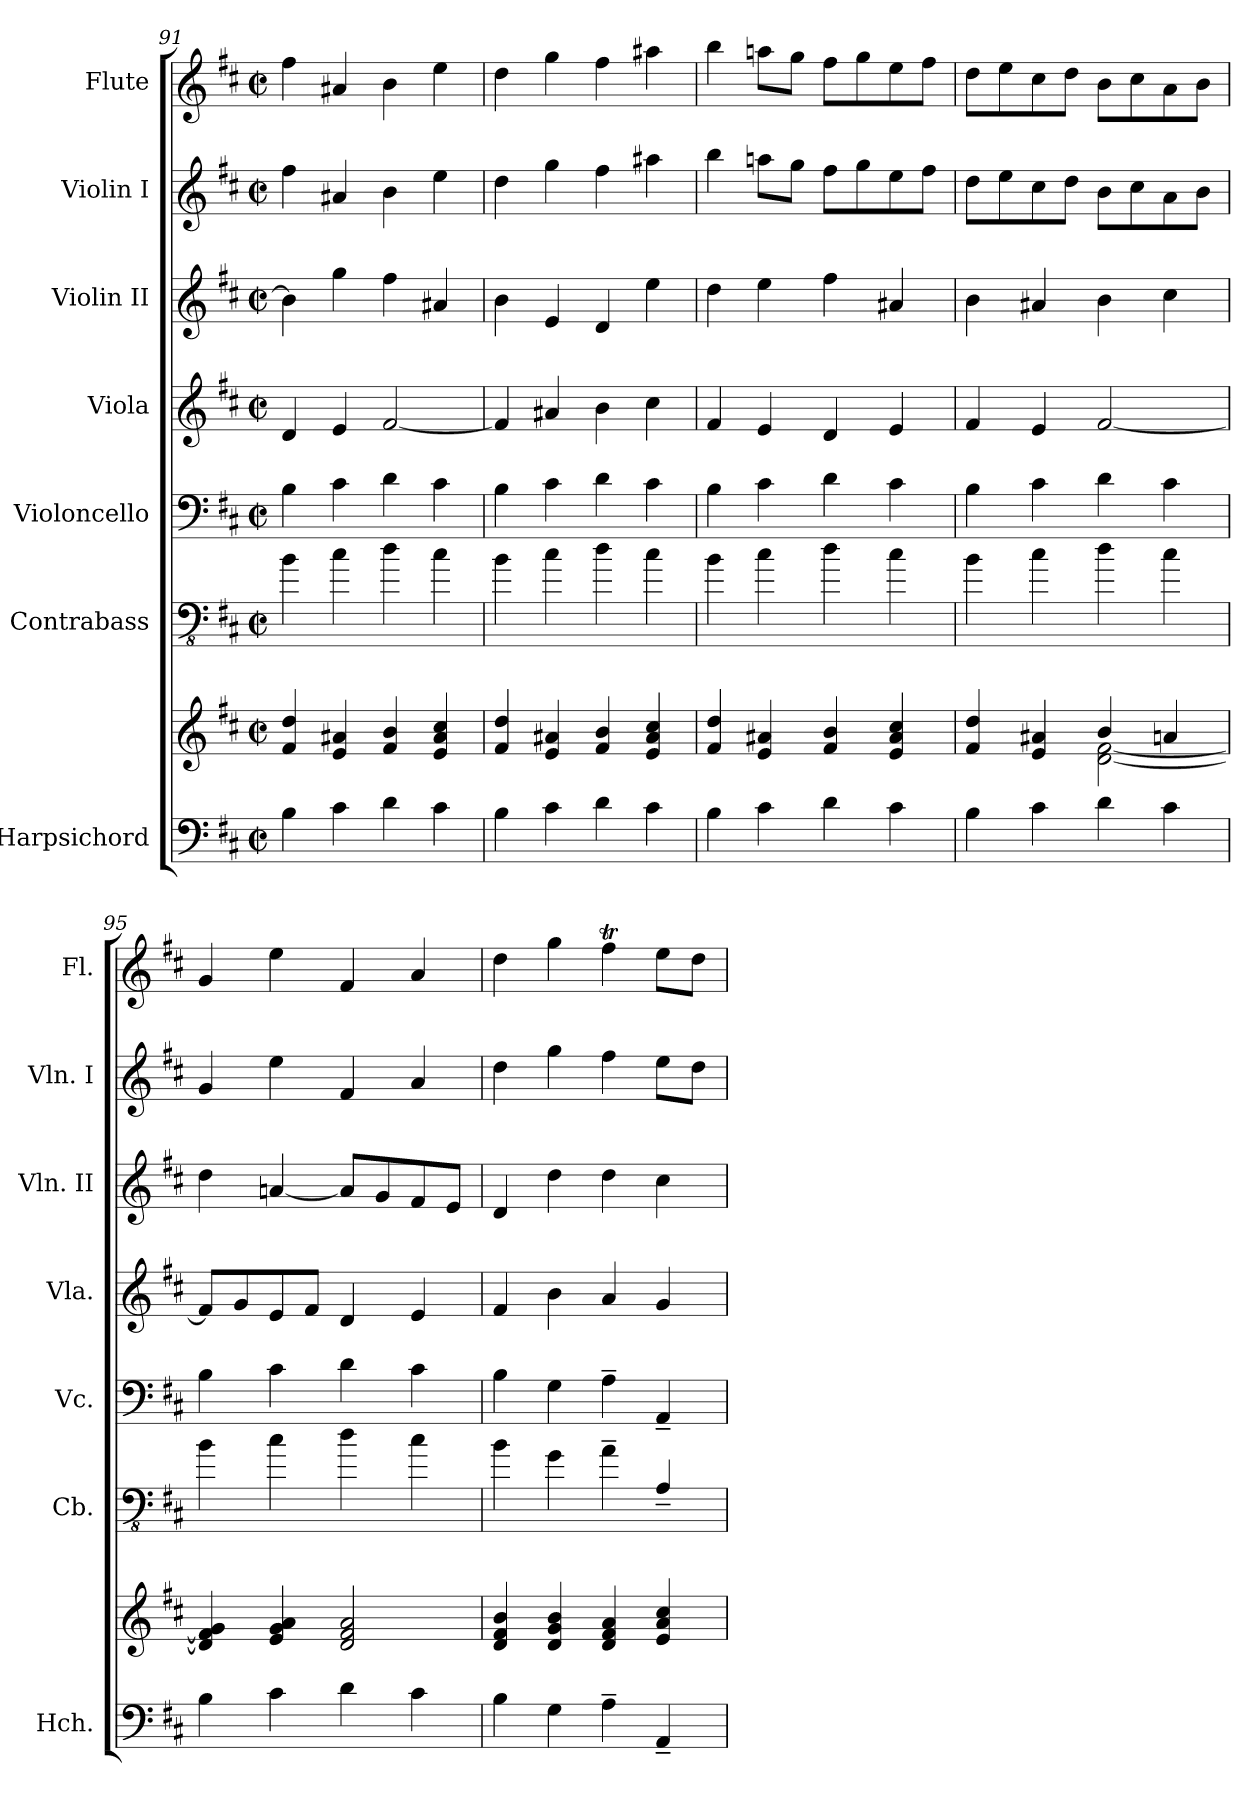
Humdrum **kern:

**kern	**kern	**kern	**kern	**kern	**kern	**kern	**kern
*part7	*part7	*part6	*part5	*part4	*part3	*part2	*part1
*staff8	*staff7	*staff6	*staff5	*staff4	*staff3	*staff2	*staff1
*I"Harpsichord	*	*I"Contrabass	*I"Violoncello	*I"Viola	*I"Violin II	*I"Violin I	*I"Flute
*I'Hch.	*	*I'Cb.	*I'Vc.	*I'Vla.	*I'Vln. II	*I'Vln. I	*I'Fl.
*clefF4	*clefG2	*clefFv4	*clefF4	*clefG2	*clefG2	*clefG2	*clefG2
*	*	*ITrd7c12	*	*	*	*	*
*k[f#c#]	*k[f#c#]	*k[f#c#]	*k[f#c#]	*k[f#c#]	*k[f#c#]	*k[f#c#]	*k[f#c#]
*M2/2	*M2/2	*M2/2	*M2/2	*M2/2	*M2/2	*M2/2	*M2/2
*met(c|)	*met(c|)	*met(c|)	*met(c|)	*met(c|)	*met(c|)	*met(c|)	*met(c|)
=91	=91	=91	=91	=91	=91	=91	=91
4B\	4f#/ 4dd/	4BB\	4B\	4d/	4b\]	4ff#\	4ff#\
4c#\	4e/ 4a#X/	4C#\	4c#\	4e/	4gg\	4a#X/	4a#X/
4d\	4f#/ 4b/	4D\	4d\	[2f#/	4ff#\	4b\	4b\
4c#\	4e/ 4a#/ 4cc#/	4C#\	4c#\	.	4a#X/	4ee\	4ee\
=92	=92	=92	=92	=92	=92	=92	=92
4B\	4f#/ 4dd/	4BB\	4B\	4f#/]	4b\	4dd\	4dd\
4c#\	4e/ 4a#X/	4C#\	4c#\	4a#X/	4e/	4gg\	4gg\
4d\	4f#/ 4b/	4D\	4d\	4b\	4d/	4ff#\	4ff#\
4c#\	4e/ 4a#/ 4cc#/	4C#\	4c#\	4cc#\	4ee\	4aa#X\	4aa#X\
=93	=93	=93	=93	=93	=93	=93	=93
4B\	4f#/ 4dd/	4BB\	4B\	4f#/	4dd\	4bb\	4bb\
4c#\	4e/ 4a#X/	4C#\	4c#\	4e/	4ee\	8aan\L	8aan\L
.	.	.	.	.	.	8gg\J	8gg\J
4d\	4f#/ 4b/	4D\	4d\	4d/	4ff#\	8ff#\L	8ff#\L
.	.	.	.	.	.	8gg\	8gg\
4c#\	4e/ 4a#/ 4cc#/	4C#\	4c#\	4e/	4a#X/	8ee\	8ee\
.	.	.	.	.	.	8ff#\J	8ff#\J
!!LO:PB:g=z
=94	=94	=94	=94	=94	=94	=94	=94
*	*^	*	*	*	*	*	*
4B\	4f#/ 4dd/	2ryy	4BB\	4B\	4f#/	4b\	8dd\L	8dd\L
.	.	.	.	.	.	.	8ee\	8ee\
4c#\	4e/ 4a#X/	.	4C#\	4c#\	4e/	4a#X/	8cc#\	8cc#\
.	.	.	.	.	.	.	8dd\J	8dd\J
4d\	4b/	[2d\ [2f#\	4D\	4d\	[2f#/	4b\	8b\L	8b\L
.	.	.	.	.	.	.	8cc#\	8cc#\
4c#\	4an/	.	4C#\	4c#\	.	4cc#\	8a\	8a\
.	.	.	.	.	.	.	8b\J	8b\J
*	*v	*v	*	*	*	*	*	*
=95	=95	=95	=95	=95	=95	=95	=95
4B\	4d/] 4f#/] 4g/	4BB\	4B\	8f#/L]	4dd\	4g/	4g/
.	.	.	.	8g/	.	.	.
4c#\	4e/ 4g/ 4a/	4C#\	4c#\	8e/	[4an/	4ee\	4ee\
.	.	.	.	8f#/J	.	.	.
4d\	2d/ 2f#/ 2a/	4D\	4d\	4d/	8a/L]	4f#/	4f#/
.	.	.	.	.	8g/	.	.
4c#\	.	4C#\	4c#\	4e/	8f#/	4a/	4a/
.	.	.	.	.	8e/J	.	.
=96	=96	=96	=96	=96	=96	=96	=96
4B\	4d/ 4f#/ 4b/	4BB\	4B\	4f#/	4d/	4dd\	4dd\
4G\	4d/ 4g/ 4b/	4GG\	4G\	4b\	4dd\	4gg\	4gg\
4A~\	4d/ 4f#/ 4a/	4AA~\	4A~\	4a/	4dd\	4ff#\	4ff#t\
4AA~/	4e/ 4a/ 4cc#/	4AAA~/	4AA~/	4g/	4cc#\	8ee\L	8ee\L
.	.	.	.	.	.	8dd\J	8dd\J
=	=	=	=	=	=	=	=
*-	*-	*-	*-	*-	*-	*-	*-
